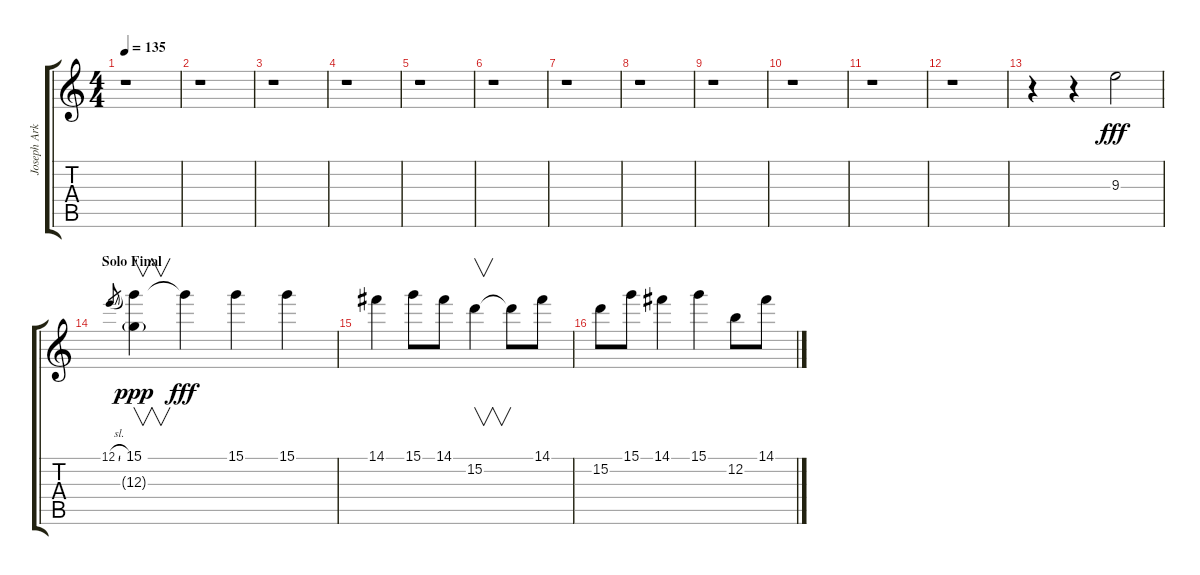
\track ("Joseph Arkansas" "Joseph Ark") {instrument overdrivenguitar}
\staff {score tabs}
\tuning (E4 B3 G3 D3 A2 E2) {hide}
\ts (4 4)
\tempo 135
\clef g2
\ks c
r.1{dy fff} |
r.1 |
r.1 |
r.1 |
r.1 |
r.1 |
r.1 |
r.1 |
r.1 |
r.1 |
r.1 |
r.1 |
r.4{volume 14 instrument overdrivenguitar} r.4 9.3.2 |
\section ("" "Solo Final")
12.1{sl}.8{gr} (15.1 12.3{g}).4{v dy ppp} 15.1{t}.4{dy fff} 15.1.4 15.1.4 |
14.1.4 15.1.8 14.1.8 15.2.4{v} 15.2{t}.8 14.1.8 |
15.2.8 15.1.8 14.1.4 15.1.4 12.2.8 14.1.8
